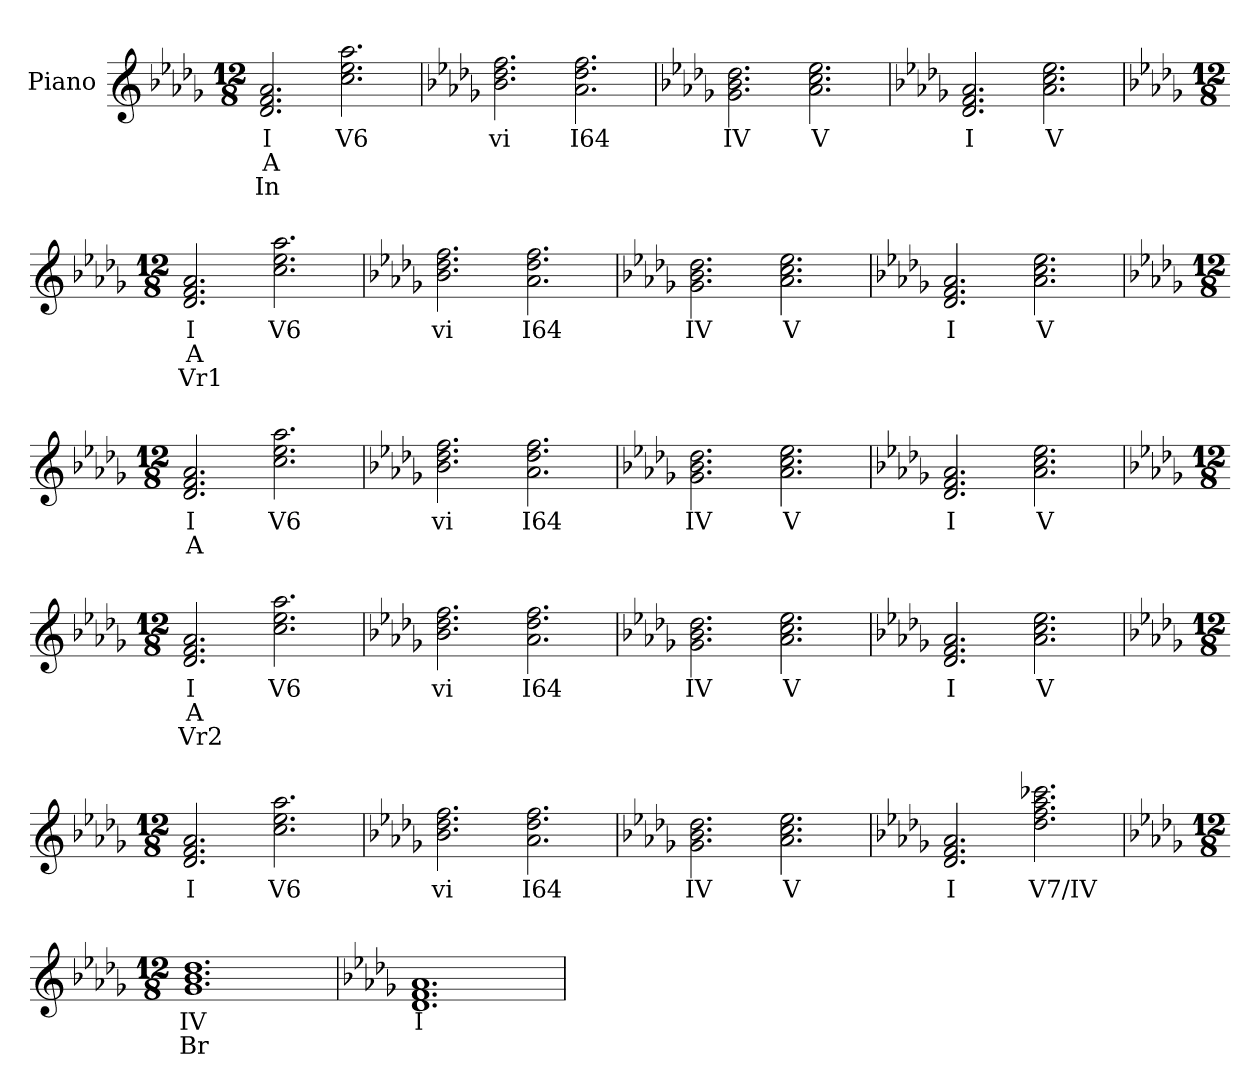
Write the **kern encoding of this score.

**kern	**text	**text	**text
*part1	*part1	*part1	*part1
*staff1	*staff1	*staff1	*staff1
*I"Piano	*	*	*
*I'Pno	*	*	*
*k[b-e-a-d-g-]	*	*	*
*D-:	*	*	*
*M12/8	*	*	*
=	=	=	=
2.d- 2.f 2.a-	I	A	In
2.cc 2.ee- 2.aa-	V6	.	.
=	=	=	=
*k[b-e-a-d-g-]	*	*	*
*D-:	*	*	*
2.b- 2.dd- 2.ff	vi	.	.
2.a- 2.dd- 2.ff	I64	.	.
=	=	=	=
*k[b-e-a-d-g-]	*	*	*
*D-:	*	*	*
2.g- 2.b- 2.dd-	IV	.	.
2.a- 2.cc 2.ee-	V	.	.
=	=	=	=
*k[b-e-a-d-g-]	*	*	*
*D-:	*	*	*
2.d- 2.f 2.a-	I	.	.
2.a- 2.cc 2.ee-	V	.	.
=	=	=	=
*k[b-e-a-d-g-]	*	*	*
*D-:	*	*	*
*M12/8	*	*	*
2.d- 2.f 2.a-	I	A	Vr1
2.cc 2.ee- 2.aa-	V6	.	.
=	=	=	=
*k[b-e-a-d-g-]	*	*	*
*D-:	*	*	*
2.b- 2.dd- 2.ff	vi	.	.
2.a- 2.dd- 2.ff	I64	.	.
=	=	=	=
*k[b-e-a-d-g-]	*	*	*
*D-:	*	*	*
2.g- 2.b- 2.dd-	IV	.	.
2.a- 2.cc 2.ee-	V	.	.
=	=	=	=
*k[b-e-a-d-g-]	*	*	*
*D-:	*	*	*
2.d- 2.f 2.a-	I	.	.
2.a- 2.cc 2.ee-	V	.	.
=	=	=	=
*k[b-e-a-d-g-]	*	*	*
*D-:	*	*	*
*M12/8	*	*	*
2.d- 2.f 2.a-	I	A	.
2.cc 2.ee- 2.aa-	V6	.	.
=	=	=	=
*k[b-e-a-d-g-]	*	*	*
*D-:	*	*	*
2.b- 2.dd- 2.ff	vi	.	.
2.a- 2.dd- 2.ff	I64	.	.
=	=	=	=
*k[b-e-a-d-g-]	*	*	*
*D-:	*	*	*
2.g- 2.b- 2.dd-	IV	.	.
2.a- 2.cc 2.ee-	V	.	.
=	=	=	=
*k[b-e-a-d-g-]	*	*	*
*D-:	*	*	*
2.d- 2.f 2.a-	I	.	.
2.a- 2.cc 2.ee-	V	.	.
=	=	=	=
*k[b-e-a-d-g-]	*	*	*
*D-:	*	*	*
*M12/8	*	*	*
2.d- 2.f 2.a-	I	A	Vr2
2.cc 2.ee- 2.aa-	V6	.	.
=	=	=	=
*k[b-e-a-d-g-]	*	*	*
*D-:	*	*	*
2.b- 2.dd- 2.ff	vi	.	.
2.a- 2.dd- 2.ff	I64	.	.
=	=	=	=
*k[b-e-a-d-g-]	*	*	*
*D-:	*	*	*
2.g- 2.b- 2.dd-	IV	.	.
2.a- 2.cc 2.ee-	V	.	.
=	=	=	=
*k[b-e-a-d-g-]	*	*	*
*D-:	*	*	*
2.d- 2.f 2.a-	I	.	.
2.a- 2.cc 2.ee-	V	.	.
=	=	=	=
*k[b-e-a-d-g-]	*	*	*
*D-:	*	*	*
*M12/8	*	*	*
2.d- 2.f 2.a-	I	.	.
2.cc 2.ee- 2.aa-	V6	.	.
=	=	=	=
*k[b-e-a-d-g-]	*	*	*
*D-:	*	*	*
2.b- 2.dd- 2.ff	vi	.	.
2.a- 2.dd- 2.ff	I64	.	.
=	=	=	=
*k[b-e-a-d-g-]	*	*	*
*D-:	*	*	*
2.g- 2.b- 2.dd-	IV	.	.
2.a- 2.cc 2.ee-	V	.	.
=	=	=	=
*k[b-e-a-d-g-]	*	*	*
*D-:	*	*	*
2.d- 2.f 2.a-	I	.	.
2.dd- 2.ff 2.aa- 2.ccc-X	V7/IV	.	.
=	=	=	=
*k[b-e-a-d-g-]	*	*	*
*D-:	*	*	*
*M12/8	*	*	*
1.g- 1.b- 1.dd-	IV	Br	.
=	=	=	=
*k[b-e-a-d-g-]	*	*	*
*D-:	*	*	*
1.d- 1.f 1.a-	I	.	.
=	=	=	=
*-	*-	*-	*-
